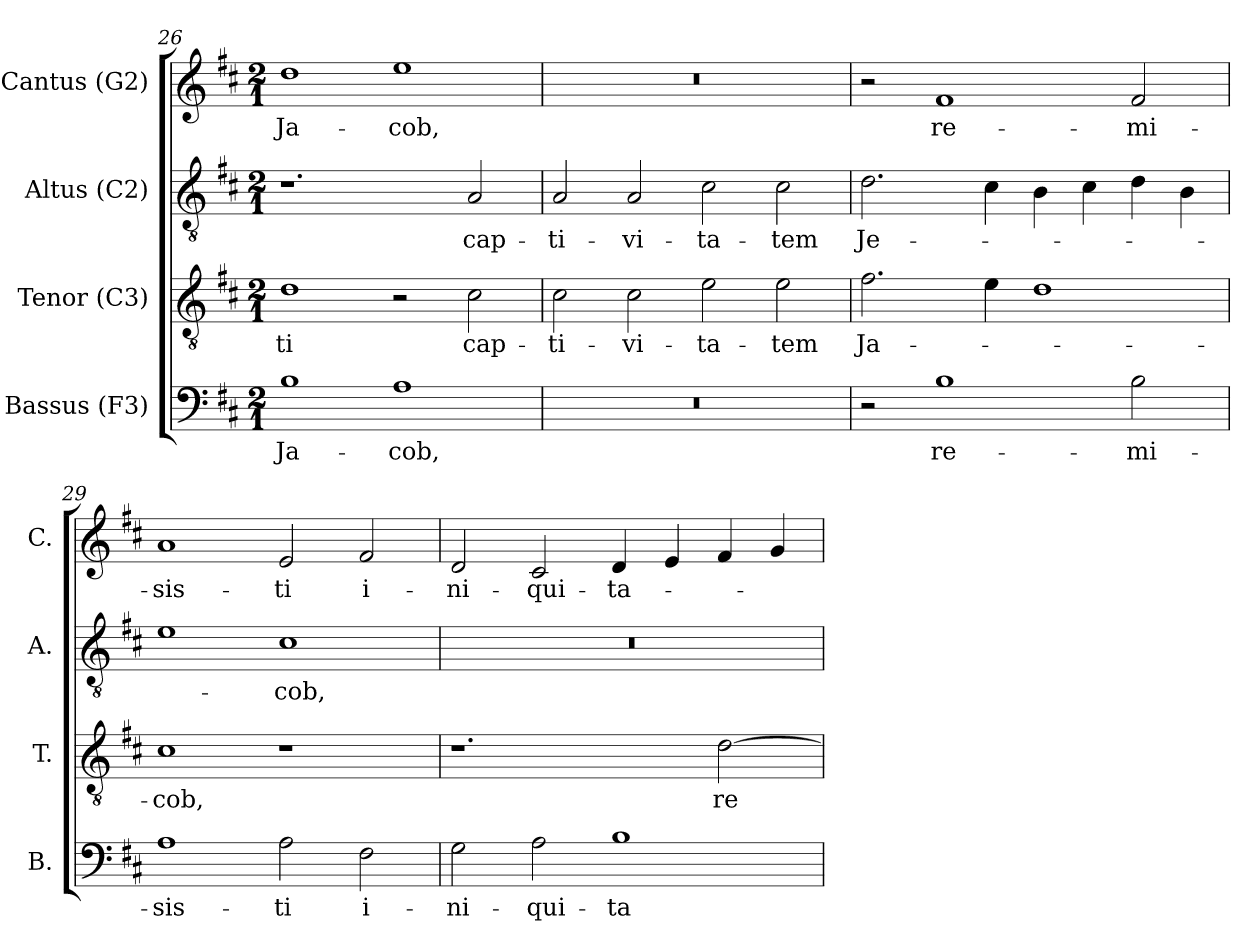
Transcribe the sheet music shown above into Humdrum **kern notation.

**kern	**text	**kern	**text	**kern	**text	**kern	**text
*part4	*part4	*part3	*part3	*part2	*part2	*part1	*part1
*staff4	*staff4	*staff3	*staff3	*staff2	*staff2	*staff1	*staff1
*I"Bassus (F3)	*	*I"Tenor (C3)	*	*I"Altus (C2)	*	*I"Cantus (G2)	*
*I'B.	*	*I'T.	*	*I'A.	*	*I'C.	*
!!LO:LB:g=z
*clefF4	*	*clefGv2	*	*clefGv2	*	*clefG2	*
*	*	*ITrd7c12	*	*ITrd7c12	*	*	*
*k[f#c#]	*	*k[f#c#]	*	*k[f#c#]	*	*k[f#c#]	*
*D:	*	*D:	*	*D:	*	*D:	*
*M2/1	*	*M2/1	*	*M2/1	*	*M2/1	*
=26	=26	=26	=26	=26	=26	=26	=26
!	!LO:LY:b:color=#000000	!	!	!	!	!	!
!	!	!	!LO:LY:b:color=#000000	!	!	!	!
!	!	!	!	!	!	!	!LO:LY:b:color=#000000
1Bi	Ja-	1Di	-ti	1.r	.	1ddi	Ja-
!	!LO:LY:b:color=#000000	!	!	!	!	!	!
!	!	!	!	!	!	!	!LO:LY:b:color=#000000
1Ai	-cob,	2r	.	.	.	1eei	-cob,
!	!	!	!LO:LY:b:color=#000000	!	!	!	!
!	!	!	!	!	!LO:LY:b:color=#000000	!	!
.	.	2C#i\	cap-	2AAi/	cap-	.	.
=27	=27	=27	=27	=27	=27	=27	=27
!LO:N:vis=1	!	!	!	!	!	!	!
!	!	!	!LO:LY:b:color=#000000	!	!	!	!
!	!	!	!	!	!LO:LY:b:color=#000000	!LO:N:vis=1	!
0r	.	2C#i\	-ti-	2AAi/	-ti-	0r	.
!	!	!	!LO:LY:b:color=#000000	!	!	!	!
!	!	!	!	!	!LO:LY:b:color=#000000	!	!
.	.	2C#i\	-vi-	2AAi/	-vi-	.	.
!	!	!	!LO:LY:b:color=#000000	!	!	!	!
!	!	!	!	!	!LO:LY:b:color=#000000	!	!
.	.	2Ei\	-ta-	2C#i\	-ta-	.	.
!	!	!	!LO:LY:b:color=#000000	!	!	!	!
!	!	!	!	!	!LO:LY:b:color=#000000	!	!
.	.	2Ei\	-tem	2C#i\	-tem	.	.
=28	=28	=28	=28	=28	=28	=28	=28
!	!	!	!LO:LY:b:color=#000000	!	!	!	!
!	!	!	!	!	!LO:LY:b:color=#000000	!	!
2r	.	2.F#i\	Ja-	2.Di\	Je-	2r	.
!	!LO:LY:b:color=#000000	!	!	!	!	!	!
!	!	!	!	!	!	!	!LO:LY:b:color=#000000
1Bi	re-	.	.	.	.	1f#i	re-
.	.	4Ei\	.	4C#i\	.	.	.
.	.	1Di	.	4BBi\	.	.	.
.	.	.	.	4C#i\	.	.	.
!	!LO:LY:b:color=#000000	!	!	!	!	!	!
!	!	!	!	!	!	!	!LO:LY:b:color=#000000
2Bi\	-mi-	.	.	4Di\	.	2f#i/	-mi-
.	.	.	.	4BBi\	.	.	.
=29	=29	=29	=29	=29	=29	=29	=29
!	!LO:LY:b:color=#000000	!	!	!	!	!	!
!	!	!	!LO:LY:b:color=#000000	!	!	!	!
!	!	!	!	!	!	!	!LO:LY:b:color=#000000
1Ai	-sis-	1C#i	-cob,	1Ei	.	1ai	-sis-
!	!LO:LY:b:color=#000000	!	!	!	!	!	!
!	!	!	!	!	!LO:LY:b:color=#000000	!	!
!	!	!	!	!	!	!	!LO:LY:b:color=#000000
2Ai\	-ti	1r	.	1C#i	-cob,	2ei/	-ti
!	!LO:LY:b:color=#000000	!	!	!	!	!	!
!	!	!	!	!	!	!	!LO:LY:b:color=#000000
2F#i\	i-	.	.	.	.	2f#i/	i-
!!LO:PB:g=z
=30	=30	=30	=30	=30	=30	=30	=30
!	!LO:LY:b:color=#000000	!	!	!LO:N:vis=1	!	!	!
!	!	!	!	!	!	!	!LO:LY:b:color=#000000
2Gi\	-ni-	1.r	.	0r	.	2di/	-ni-
!	!LO:LY:b:color=#000000	!	!	!	!	!	!
!	!	!	!	!	!	!	!LO:LY:b:color=#000000
2Ai\	-qui-	.	.	.	.	2c#i/	-qui-
!	!LO:LY:b:color=#000000	!	!	!	!	!	!
!	!	!	!	!	!	!	!LO:LY:b:color=#000000
1Bi	-ta-	.	.	.	.	4di/	-ta-
.	.	.	.	.	.	4ei/	.
!	!	!	!LO:LY:b:color=#000000	!	!	!	!
.	.	[2Di\	re-	.	.	4f#i/	.
.	.	.	.	.	.	4gi/	.
=	=	=	=	=	=	=	=
*-	*-	*-	*-	*-	*-	*-	*-
